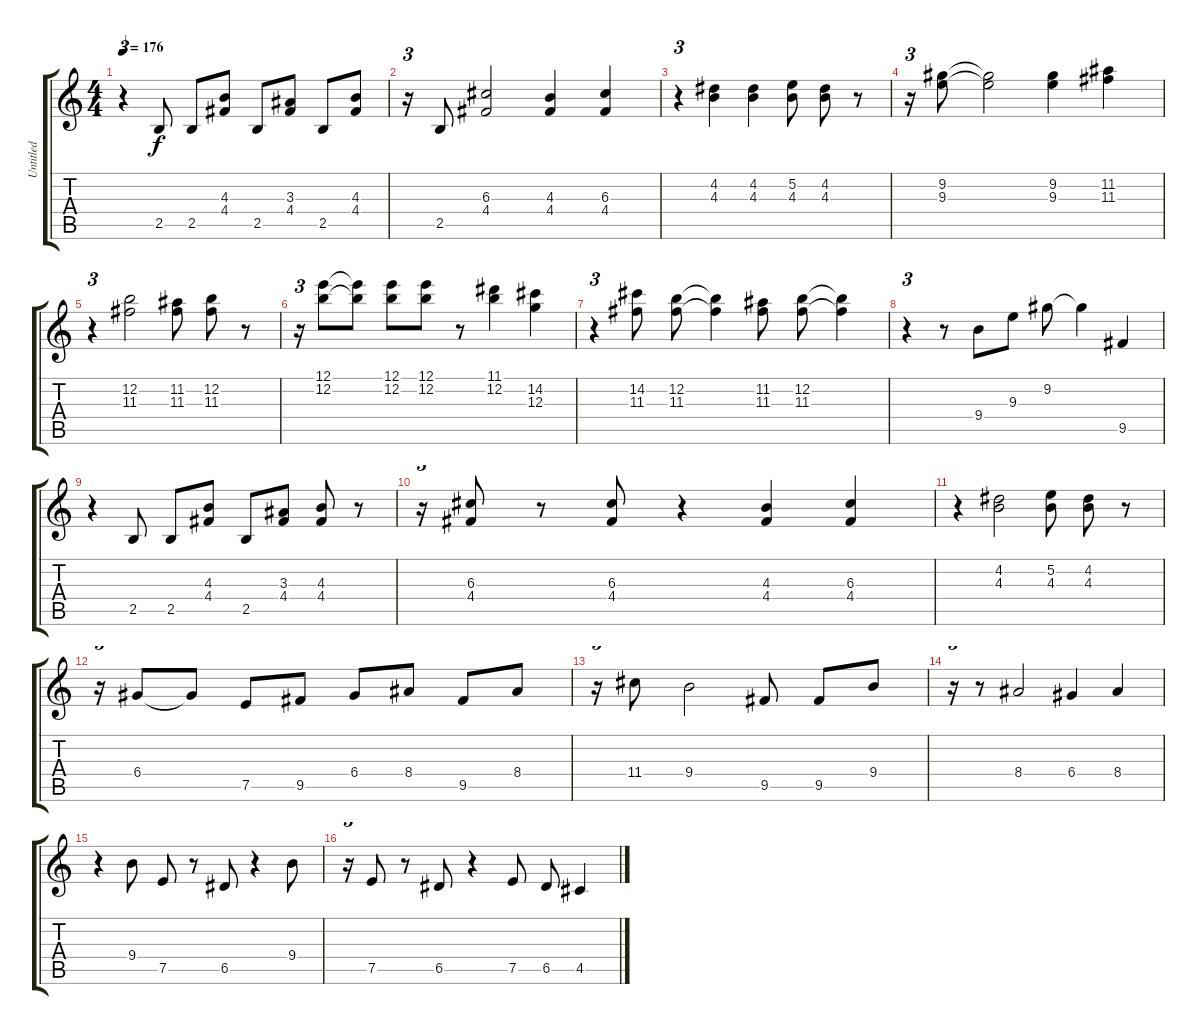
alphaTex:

\track ("Untitled" "Untitled") {instrument distortionguitar}
\staff {score tabs}
\tuning (E4 B3 G3 D3 A2 E2) {hide}
\ts (4 4)
\tempo 176
\clef g2
\ks c
r.4{tu (3 2) dy f} 2.5.8 2.5.8 (4.3 4.4).8 2.5.8 (3.3 4.4).8 2.5.8 (4.3 4.4).8 |
r.16{tu (3 2)} 2.5.8 (6.3 4.4).2 (4.3 4.4).4 (6.3 4.4).4 |
r.4{tu (3 2)} (4.2 4.3).4 (4.2 4.3).4 (5.2 4.3).8 (4.2 4.3).8 r.8 |
r.16{tu (3 2)} (9.2 9.3).8 (9.2{t} 9.3{t}).2 (9.2 9.3).4 (11.2 11.3).4 |
r.4{tu (3 2)} (12.2 11.3).2 (11.2 11.3).8 (12.2 11.3).8 r.8 |
r.16{tu (3 2)} (12.1 12.2).8 (12.1{t} 12.2{t}).8 (12.1 12.2).8 (12.1 12.2).8 r.8 (11.1 12.2).4 (14.2 12.3).4 |
r.4{tu (3 2)} (14.2 11.3).8 (12.2 11.3).8 (12.2{t} 11.3{t}).4 (11.2 11.3).8 (12.2 11.3).8 (12.2{t} 11.3{t}).4 |
r.4{tu (3 2)} r.8 9.4.8 9.3.8 9.2.8 9.2{t}.4 9.5.4 |
r.4{tu (3 2)} 2.5.8 2.5.8 (4.3 4.4).8 2.5.8 (3.3 4.4).8 (4.3 4.4).8 r.8 |
r.16{tu (3 2)} (6.3 4.4).8 r.8 (6.3 4.4).8 r.4 (4.3 4.4).4 (6.3 4.4).4 |
r.4{tu (3 2)} (4.2 4.3).2 (5.2 4.3).8 (4.2 4.3).8 r.8 |
r.16{tu (3 2)} 6.4.8 6.4{t}.8 7.5.8 9.5.8 6.4.8 8.4.8 9.5.8 8.4.8 |
r.16{tu (3 2)} 11.4.8 9.4.2 9.5.8 9.5.8 9.4.8 |
r.16{tu (3 2)} r.8 8.4.2 6.4.4 8.4.4 |
r.4{tu (3 2)} 9.4.8 7.5.8 r.8 6.5.8 r.4 9.4.8 |
r.16{tu (3 2)} 7.5.8 r.8 6.5.8 r.4 7.5.8 6.5.8 4.5.4
